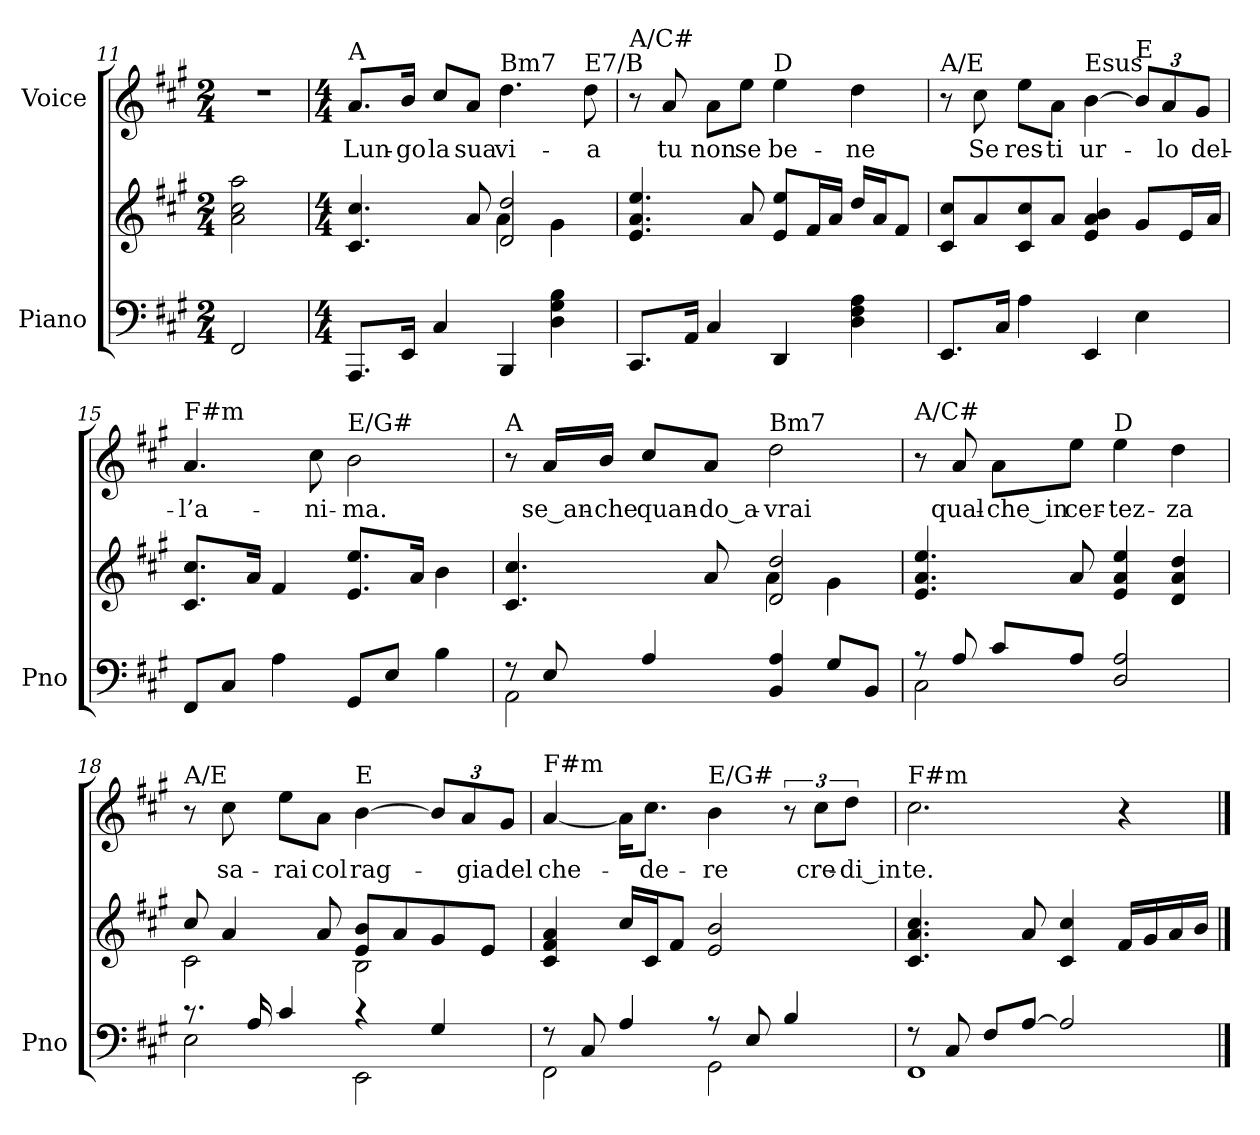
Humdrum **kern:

**kern	**kern	**kern	**text
*part2	*part2	*part1	*part1
*staff3	*staff2	*staff1	*staff1
*I"Piano	*	*I"Voice	*
*I'Pno	*	*	*
!!LO:LB:g=z
*clefF4	*clefG2	*clefG2	*
*k[f#c#g#]	*k[f#c#g#]	*k[f#c#g#]	*
*A:	*A:	*A:	*
*M2/4	*M2/4	*M2/4	*
=11	=11	=11	=11
2FF#/	2a\ 2cc#\ 2aa\	2r	.
=12	=12	=12	=12
*M4/4	*M4/4	*M4/4	*
*	*^	*	*
!	!	!	!LO:TX:a:t=A	!
8.AAA/L	4.c#/ 4.cc#/	2ryy	8.a/L	Lun-
16EE/Jk	.	.	16b/Jk	-go
4C#/	.	.	8cc#/L	la
.	8a/	.	8a/J	sua
!	!	!	!LO:TX:a:t=Bm7	!
4BBB/	2d/ 2dd/	4a\	4.dd\	vi-
4D\ 4G#\ 4B\	.	4g#\	.	.
!	!	!	!LO:TX:a:t=E7/B	!
.	.	.	8dd\	-a
*	*v	*v	*	*
=13	=13	=13	=13
!	!	!LO:TX:a:t=A/C#	!
8.CC#/L	4.e/ 4.a/ 4.ee/	8r	.
.	.	8a/	tu
16AA/Jk	.	.	.
4C#/	.	8a\L	non
.	8a/	8ee\J	se
!	!	!LO:TX:a:t=D	!
4DD/	8e/ 8ee/L	4ee\	be-
.	16f#/L	.	.
.	16a/JJ	.	.
4D\ 4F#\ 4A\	16dd/LL	4dd\	-ne
.	16a/J	.	.
.	8f#/J	.	.
=14	=14	=14	=14
!	!	!LO:TX:a:t=A/E	!
8.EE/L	8c#/ 8cc#/L	8r	.
.	8a/	8cc#\	Se
16C#/Jk	.	.	.
4A\	8c#/ 8cc#/	8ee\L	res-
.	8a/J	8a\J	-ti
!	!	!LO:TX:a:t=Esus	!
4EE/	4e/ 4a/ 4b/	[4b\	ur-
*	*	*Xbrackettup	*
!	!	!LO:TX:a:t=E	!
4E\	8g#/L	12b/L]	.
.	.	12a/	-lo
.	16e/L	.	.
.	.	12g#/J	del-
.	16a/JJ	.	.
=15	=15	=15	=15
!	!	!LO:TX:a:t=F#m	!
8FF#/L	8.c#/ 8.cc#/L	4.a/	-l’a-
8C#/J	.	.	.
.	16a/Jk	.	.
4A\	4f#/	.	.
.	.	8cc#\	-ni-
!	!	!LO:TX:a:t=E/G#	!
8GG#/L	8.e/ 8.ee/L	2b\	-ma.
8E/J	.	.	.
.	16a/Jk	.	.
4B\	4b\	.	.
!!LO:LB:g=z
=16	=16	=16	=16
*^	*^	*	*
!	!	!	!	!LO:TX:a:t=A	!
8r	2AA\	4.c#/ 4.cc#/	2ryy	8r	.
8E/	.	.	.	16a/LL	se_an-
.	.	.	.	16b/JJ	-che
4A/	.	.	.	8cc#/L	quan-
.	.	8a/	.	8a/J	-do_a-
!	!	!	!	!LO:TX:a:t=Bm7	!
4BB/ 4A/	2ryy	2d/ 2dd/	4a\	2dd\	-vrai
8G#/L	.	.	4g#\	.	.
8BB/J	.	.	.	.	.
*	*	*v	*v	*	*
=17	=17	=17	=17	=17
!	!	!	!LO:TX:a:t=A/C#	!
8r	2C#\	4.e/ 4.a/ 4.ee/	8r	.
8A/	.	.	8a/	qual-
8c#/L	.	.	8a\L	-che_in
8A/J	.	8a/	8ee\J	cer-
!	!	!	!LO:TX:a:t=D	!
2D/ 2A/	2ryy	4e/ 4a/ 4ee/	4ee\	-tez-
.	.	4d/ 4a/ 4dd/	4dd\	-za
=18	=18	=18	=18	=18
*	*	*^	*	*
!	!	!	!	!LO:TX:a:t=A/E	!
8.r	2E\	8cc#/	2c#\	8r	.
.	.	4a/	.	8cc#\	sa-
16A/	.	.	.	.	.
4c#/	.	.	.	8ee\L	-rai
.	.	8a/	.	8a\J	col
!	!	!	!	!LO:TX:a:t=E	!
4r	2EE\	8e/ 8b/L	2B\	[4b\	rag-
.	.	8a/	.	.	.
4G#/	.	8g#/	.	12b/L]	.
.	.	.	.	12a/	-gia
.	.	8e/J	.	.	.
.	.	.	.	12g#/J	del
*	*	*v	*v	*	*
=19	=19	=19	=19	=19
!	!	!	!LO:TX:a:t=F#m	!
8r	2FF#\	4c#/ 4f#/ 4a/	[4a/	che-
8C#/	.	.	.	.
4A/	.	16cc#/LL	16a\KL]	.
.	.	16c#/J	8.cc#\J	-de-
.	.	8f#/J	.	.
!	!	!	!LO:TX:a:t=E/G#	!
8r	2GG#\	2e/ 2b/	4b\	-re
8E/	.	.	.	.
*	*	*	*brackettup	*
4B/	.	.	12r	.
.	.	.	12cc#\L	cre-
.	.	.	12dd\J	-di_in
!!LO:PB:g=z
=20	=20	=20	=20	=20
!	!	!	!LO:TX:a:t=F#m	!
8r	1FF#	4.c#/ 4.a/ 4.cc#/	2.cc#\	te.
8C#/	.	.	.	.
8F#/L	.	.	.	.
[8A/J	.	8a/	.	.
2A/]	.	4c#/ 4cc#/	.	.
.	.	16f#/LL	4r	.
.	.	16g#/	.	.
.	.	16a/	.	.
.	.	16b/JJ	.	.
*v	*v	*	*	*
==	==	==	==
*-	*-	*-	*-
